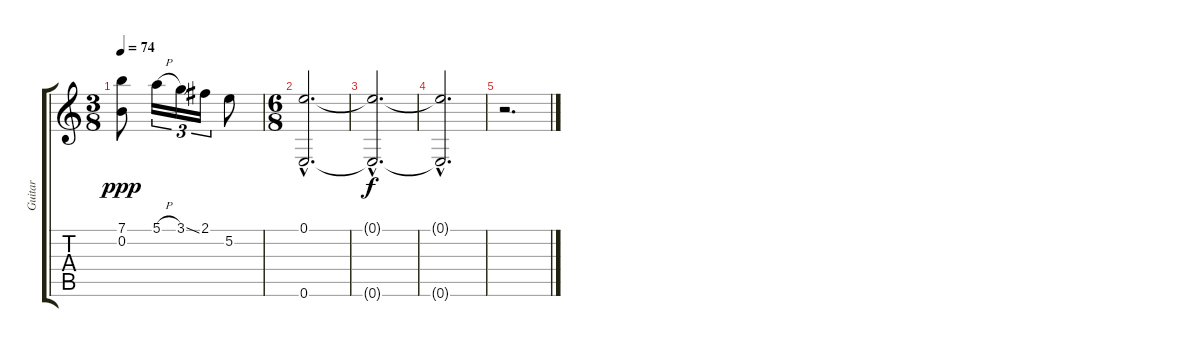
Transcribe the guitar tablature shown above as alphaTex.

\track ("Guitar" "Guitar") {instrument acousticguitarsteel}
\staff {score tabs}
\tuning (E4 B3 G3 D3 A2 E2) {hide}
\ts (3 8)
\tempo 74
\clef g2
\ks c
(7.1 0.2).8{dy ppp} 5.1{h}.16{tu (3 2)} 3.1{ss}.16{tu (3 2)} 2.1.16{tu (3 2)} 5.2.8 |
\ts (6 8)
(0.1{hac} 0.6{hac}).2{d} |
(0.1{hac t} 0.6{hac t}).2{d dy f} |
(0.1{hac t} 0.6{hac t}).2{d} |
r.2{d}
